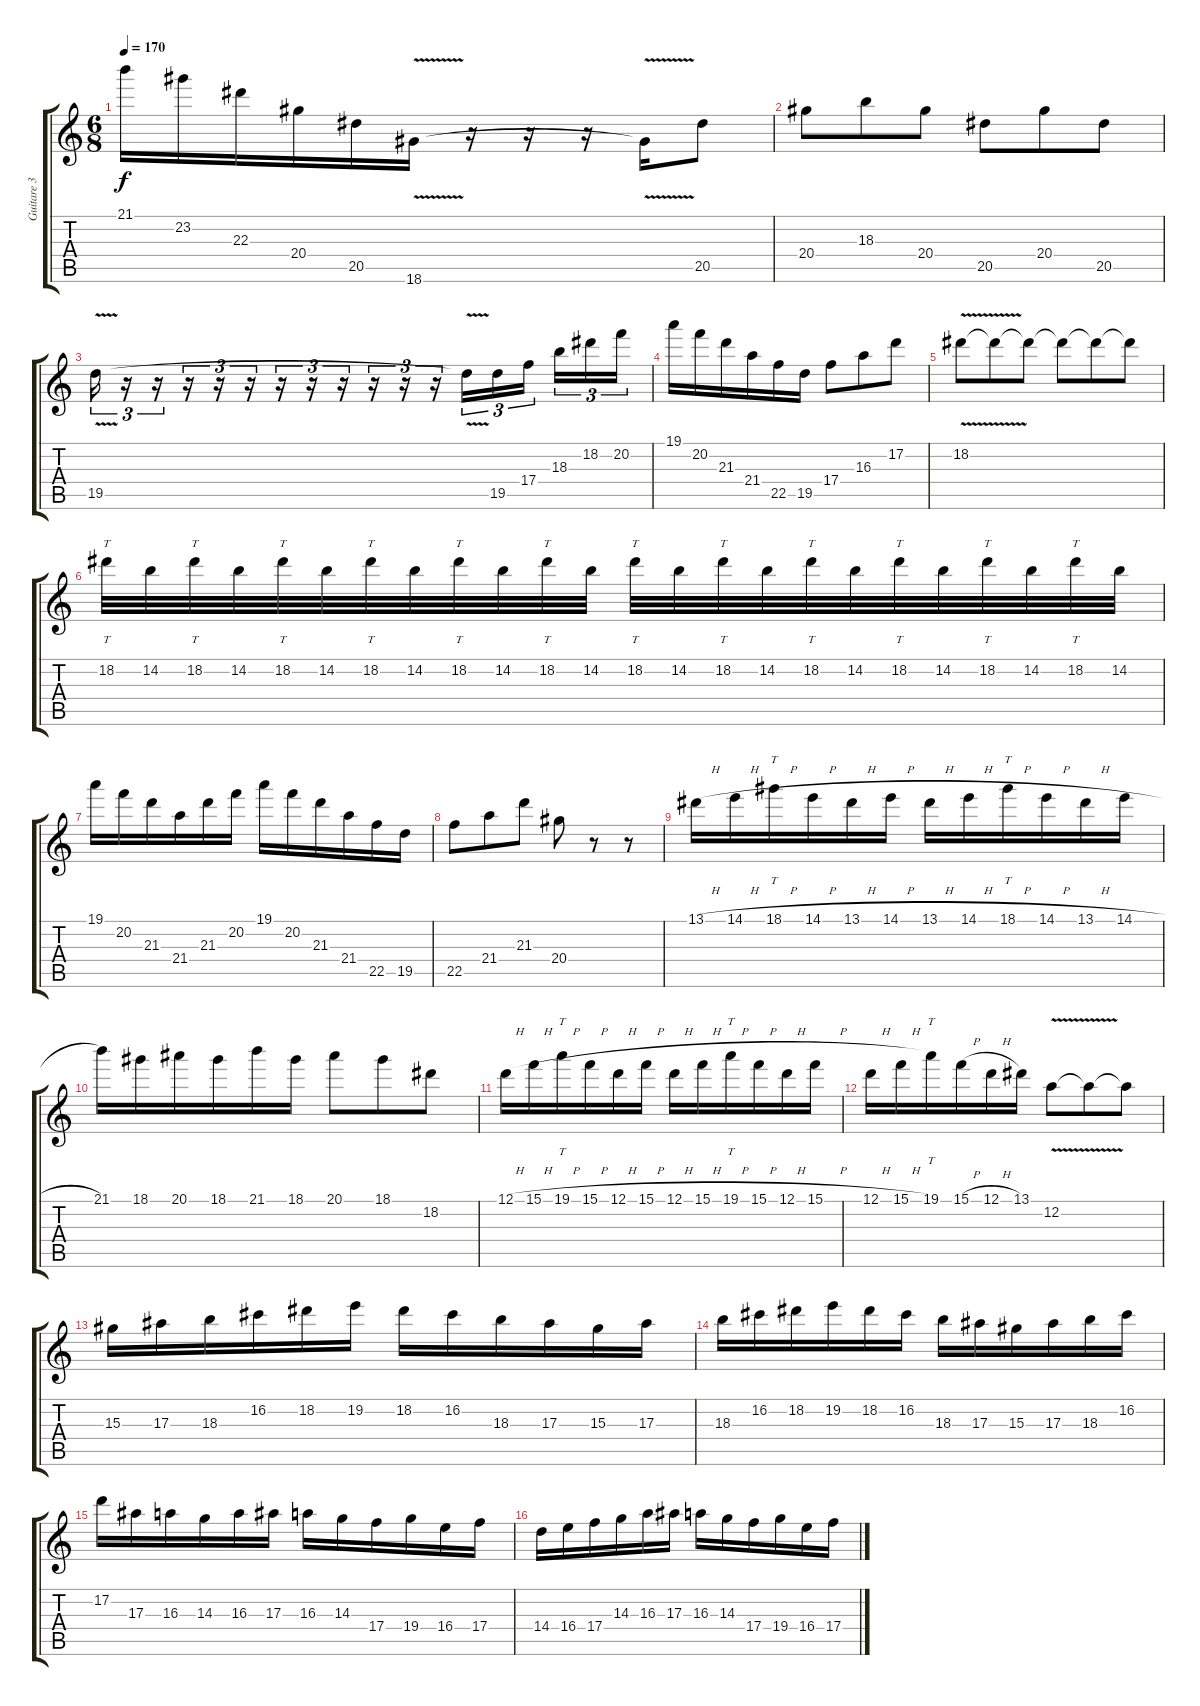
\track ("Guitare 3" "Guitare 3") {instrument distortionguitar}
\staff {score tabs}
\tuning (D4 A3 F3 C3 G2 D2) {hide}
\ts (6 8)
\tempo 170
\clef g2
\ks c
21.1.16{dy f} 23.2.16 22.3.16 20.4.16 20.5.16 18.6{v}.16 r.16 r.16 r.16 18.6{t}.16 20.5.8 |
20.4.8 18.3.8 20.4.8 20.5.8 20.4.8 20.5.8 |
19.5{v}.16{tu (3 2)} r.16{tu (3 2)} r.16{tu (3 2)} r.16{tu (3 2)} r.16{tu (3 2)} r.16{tu (3 2)} r.16{tu (3 2)} r.16{tu (3 2)} r.16{tu (3 2)} r.16{tu (3 2)} r.16{tu (3 2)} r.16{tu (3 2)} 19.5{t}.16{tu (3 2)} 19.5.16{tu (3 2)} 17.4.16{tu (3 2) beam splitsecondary} 18.3.16{tu (3 2)} 18.2.16{tu (3 2)} 20.2.16{tu (3 2)} |
19.1.16 20.2.16 21.3.16 21.4.16 22.5.16 19.5.16 17.4.8 16.3.8 17.2.8 |
18.2{v}.8 18.2{t}.8 18.2{t}.8 18.2{t}.8 18.2{t}.8 18.2{t}.8 |
18.2.32{tt} 14.2.32 18.2.32{tt} 14.2.32 18.2.32{tt} 14.2.32 18.2.32{tt} 14.2.32 18.2.32{tt} 14.2.32 18.2.32{tt} 14.2.32 18.2.32{tt} 14.2.32 18.2.32{tt} 14.2.32 18.2.32{tt} 14.2.32 18.2.32{tt} 14.2.32 18.2.32{tt} 14.2.32 18.2.32{tt} 14.2.32 |
19.1.16 20.2.16 21.3.16 21.4.16 21.3.16 20.2.16 19.1.16 20.2.16 21.3.16 21.4.16 22.5.16 19.5.16 |
22.5.8 21.4.8 21.3.8 20.4.8 r.8 r.8 |
13.1{h}.16 14.1{h}.16 18.1{h}.16{tt} 14.1{h}.16 13.1{h}.16 14.1{h}.16 13.1{h}.16 14.1{h}.16 18.1{h}.16{tt} 14.1{h}.16 13.1{h}.16 14.1{h}.16 |
21.1.16 18.1.16 20.1.16 18.1.16 21.1.16 18.1.16 20.1.8 18.1.8 18.2.8 |
12.1{h}.16 15.1{h}.16 19.1{h}.16{tt} 15.1{h}.16 12.1{h}.16 15.1{h}.16 12.1{h}.16 15.1{h}.16 19.1{h}.16{tt} 15.1{h}.16 12.1{h}.16 15.1{h}.16 |
12.1{h}.16 15.1{h}.16 19.1.16{tt} 15.1{h}.16 12.1{h}.16 13.1.16 12.2{v}.8 12.2{t}.8 12.2{t}.8 |
15.3.16 17.3.16 18.3.16 16.2.16 18.2.16 19.2.16 18.2.16 16.2.16 18.3.16 17.3.16 15.3.16 17.3.16 |
18.3.16 16.2.16 18.2.16 19.2.16 18.2.16 16.2.16 18.3.16 17.3.16 15.3.16 17.3.16 18.3.16 16.2.16 |
17.2.16 17.3.16 16.3.16 14.3.16 16.3.16 17.3.16 16.3.16 14.3.16 17.4.16 19.4.16 16.4.16 17.4.16 |
14.4.16 16.4.16 17.4.16 14.3.16 16.3.16 17.3.16 16.3.16 14.3.16 17.4.16 19.4.16 16.4.16 17.4.16
